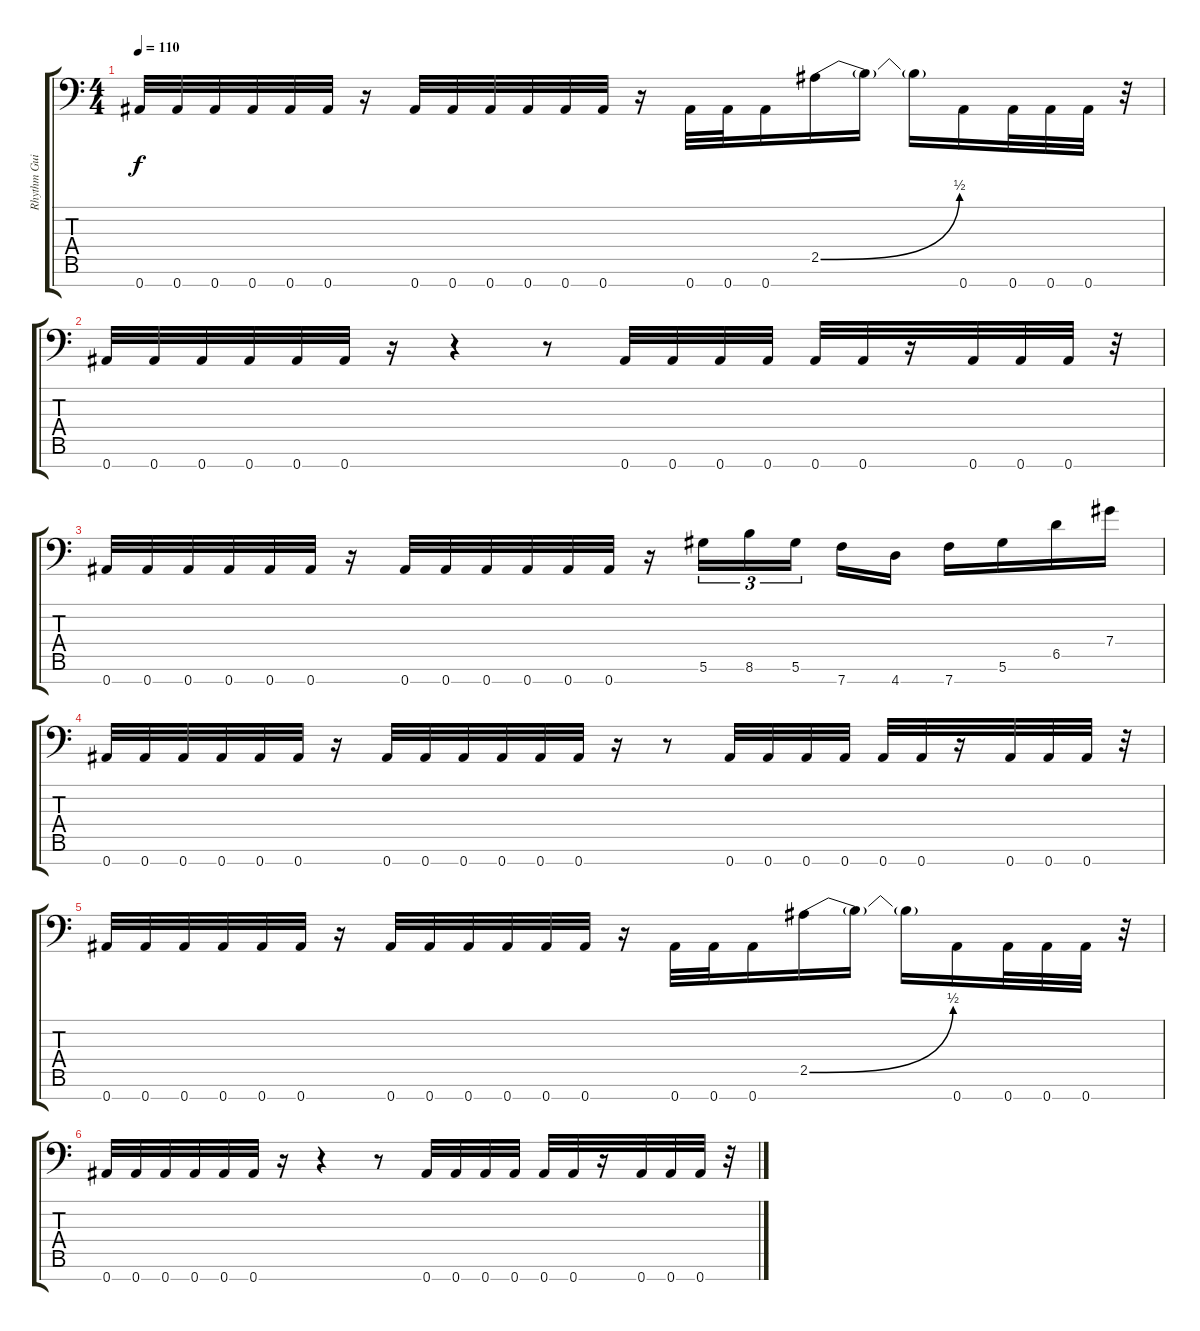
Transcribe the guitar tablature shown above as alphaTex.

\track ("Rhythm Guitar 1" "Rhythm Gui") {instrument distortionguitar}
\staff {score tabs}
\tuning (Eb4 Bb3 Gb3 Db3 Ab2 Eb2 Bb1) {hide}
\ts (4 4)
\tempo 110
\clef f4
\ks c
0.7.32{dy f} 0.7.32 0.7.32 0.7.32 0.7.32 0.7.32 r.16 0.7.32 0.7.32 0.7.32 0.7.32 0.7.32 0.7.32 r.16 0.7.32 0.7.32 0.7.16 2.5{be (bend 0 0 60 2)}.16 2.5{t}.16 2.5{t}.16 0.7.16 0.7.32 0.7.32 0.7.32 r.32 |
0.7.32 0.7.32 0.7.32 0.7.32 0.7.32 0.7.32 r.16 r.4 r.8 0.7.32 0.7.32 0.7.32 0.7.32 0.7.32 0.7.32 r.16 0.7.32 0.7.32 0.7.32 r.32 |
0.7.32 0.7.32 0.7.32 0.7.32 0.7.32 0.7.32 r.16 0.7.32 0.7.32 0.7.32 0.7.32 0.7.32 0.7.32 r.16 5.6.16{tu (3 2)} 8.6.16{tu (3 2)} 5.6.16{tu (3 2) beam splitsecondary} 7.7.16 4.7.16 7.7.16 5.6.16 6.5.16 7.4.16 |
0.7.32 0.7.32 0.7.32 0.7.32 0.7.32 0.7.32 r.16 0.7.32 0.7.32 0.7.32 0.7.32 0.7.32 0.7.32 r.16 r.8 0.7.32 0.7.32 0.7.32 0.7.32 0.7.32 0.7.32 r.16 0.7.32 0.7.32 0.7.32 r.32 |
0.7.32 0.7.32 0.7.32 0.7.32 0.7.32 0.7.32 r.16 0.7.32 0.7.32 0.7.32 0.7.32 0.7.32 0.7.32 r.16 0.7.32 0.7.32 0.7.16 2.5{be (bend 0 0 60 2)}.16 2.5{t}.16 2.5{t}.16 0.7.16 0.7.32 0.7.32 0.7.32 r.32 |
0.7.32 0.7.32 0.7.32 0.7.32 0.7.32 0.7.32 r.16 r.4 r.8 0.7.32 0.7.32 0.7.32 0.7.32 0.7.32 0.7.32 r.16 0.7.32 0.7.32 0.7.32 r.32
